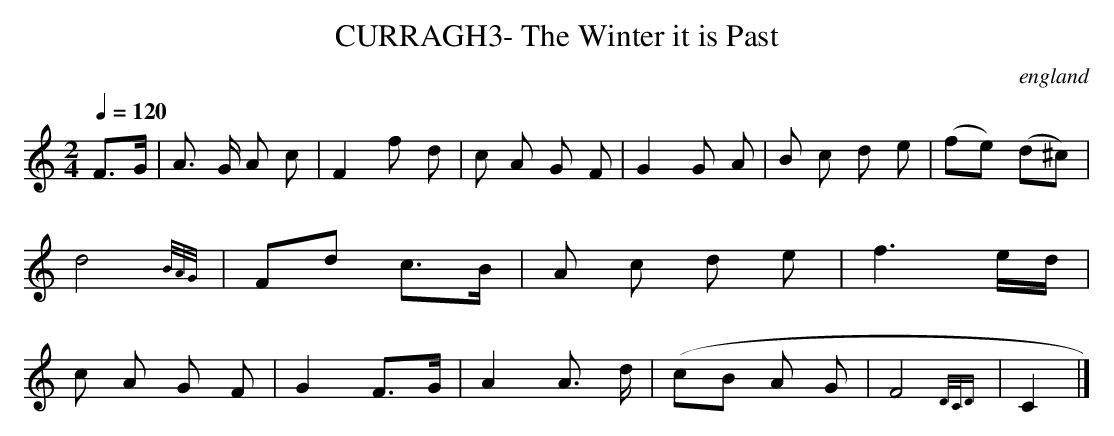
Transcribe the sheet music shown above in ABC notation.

X:1
T:CURRAGH3- The Winter it is Past
O:england
Q:1/4=120
L:1/8
M:2/4
K:C
F3/2G/|A3/2 G/ A c|F2f d |c A G F|G2 G A| B c d e|\
(fe) (d^c)|d4{B/A/G/}|Fd c3/2B/|A c d e|f3 e/d/|c A G F|\
G2 F3/2G/|A2 A3/2 d/|(cB A G|F4{D/C/D}/|C2|]
